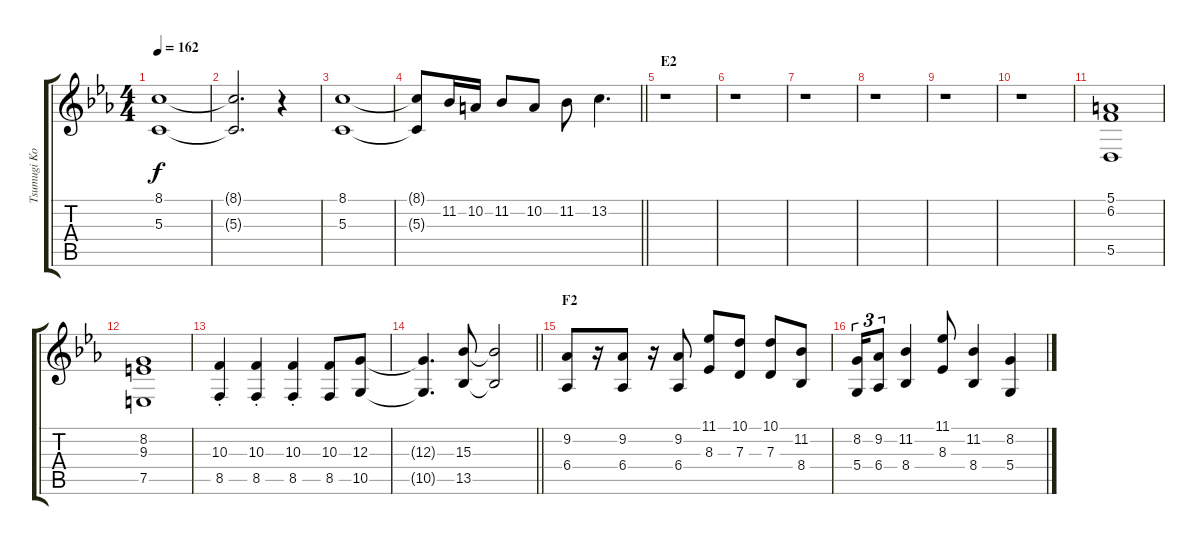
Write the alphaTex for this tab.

\track ("Tsumugi Kotobuki" "Tsumugi Ko") {instrument lead6voice}
\staff {score tabs}
\tuning (E4 B3 G3 D3 A2 E2) {hide}
\ts (4 4)
\tempo 162
\clef g2
\ks eb
(8.1 5.3).1{dy f} |
(8.1{t} 5.3{t}).2{d} r.4 |
(8.1 5.3).1 |
\barLineRight lightlight
(8.1{t} 5.3{t}).8 11.2.16 10.2.16 11.2.8 10.2.8 11.2.8 13.2.4{d} |
\section ("" "E2")
r.1 |
r.1 |
r.1 |
r.1 |
r.1 |
r.1 |
(5.1 6.2 5.5).1 |
(8.2 9.3 7.5).1 |
(10.3{st} 8.5{st}).4 (10.3{st} 8.5{st}).4 (10.3{st} 8.5{st}).4 (10.3 8.5).8 (12.3 10.5).8 |
\barLineRight lightlight
(12.3{t} 10.5{t}).4{d} (15.3 13.5).8 (15.3{t} 13.5{t}).2 |
\section ("" "F2")
(9.2 6.4).8 r.16 (9.2 6.4).8 r.16 (9.2 6.4).8 (11.1 8.3).8 (10.1 7.3).8 (10.1 7.3).8 (11.2 8.4).8 |
(8.2 5.4).16{tu (3 2)} (9.2 6.4).8{tu (3 2)} (11.2 8.4).4 (11.1 8.3).8 (11.2 8.4).4 (8.2 5.4).4
